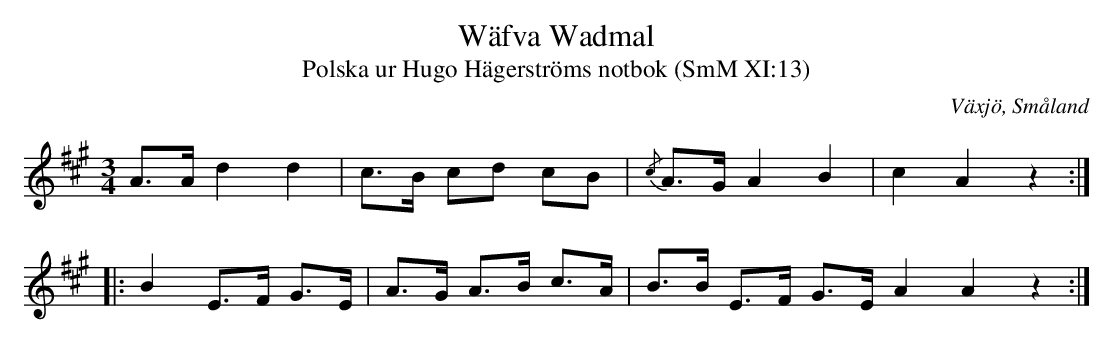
X:1
T:Wäfva Wadmal
T:Polska ur Hugo Hägerströms notbok (SmM XI:13)
O:Växjö, Småland
M:3/4
L:1/8
K:A
A>A d2 d2|c>B cd cB|{/c}A>G A2 B2|c2 A2 z2:|
|:B2 E>F G>E|A>G A>B c>A|B>B E>F G>E A2 A2 z2:|
